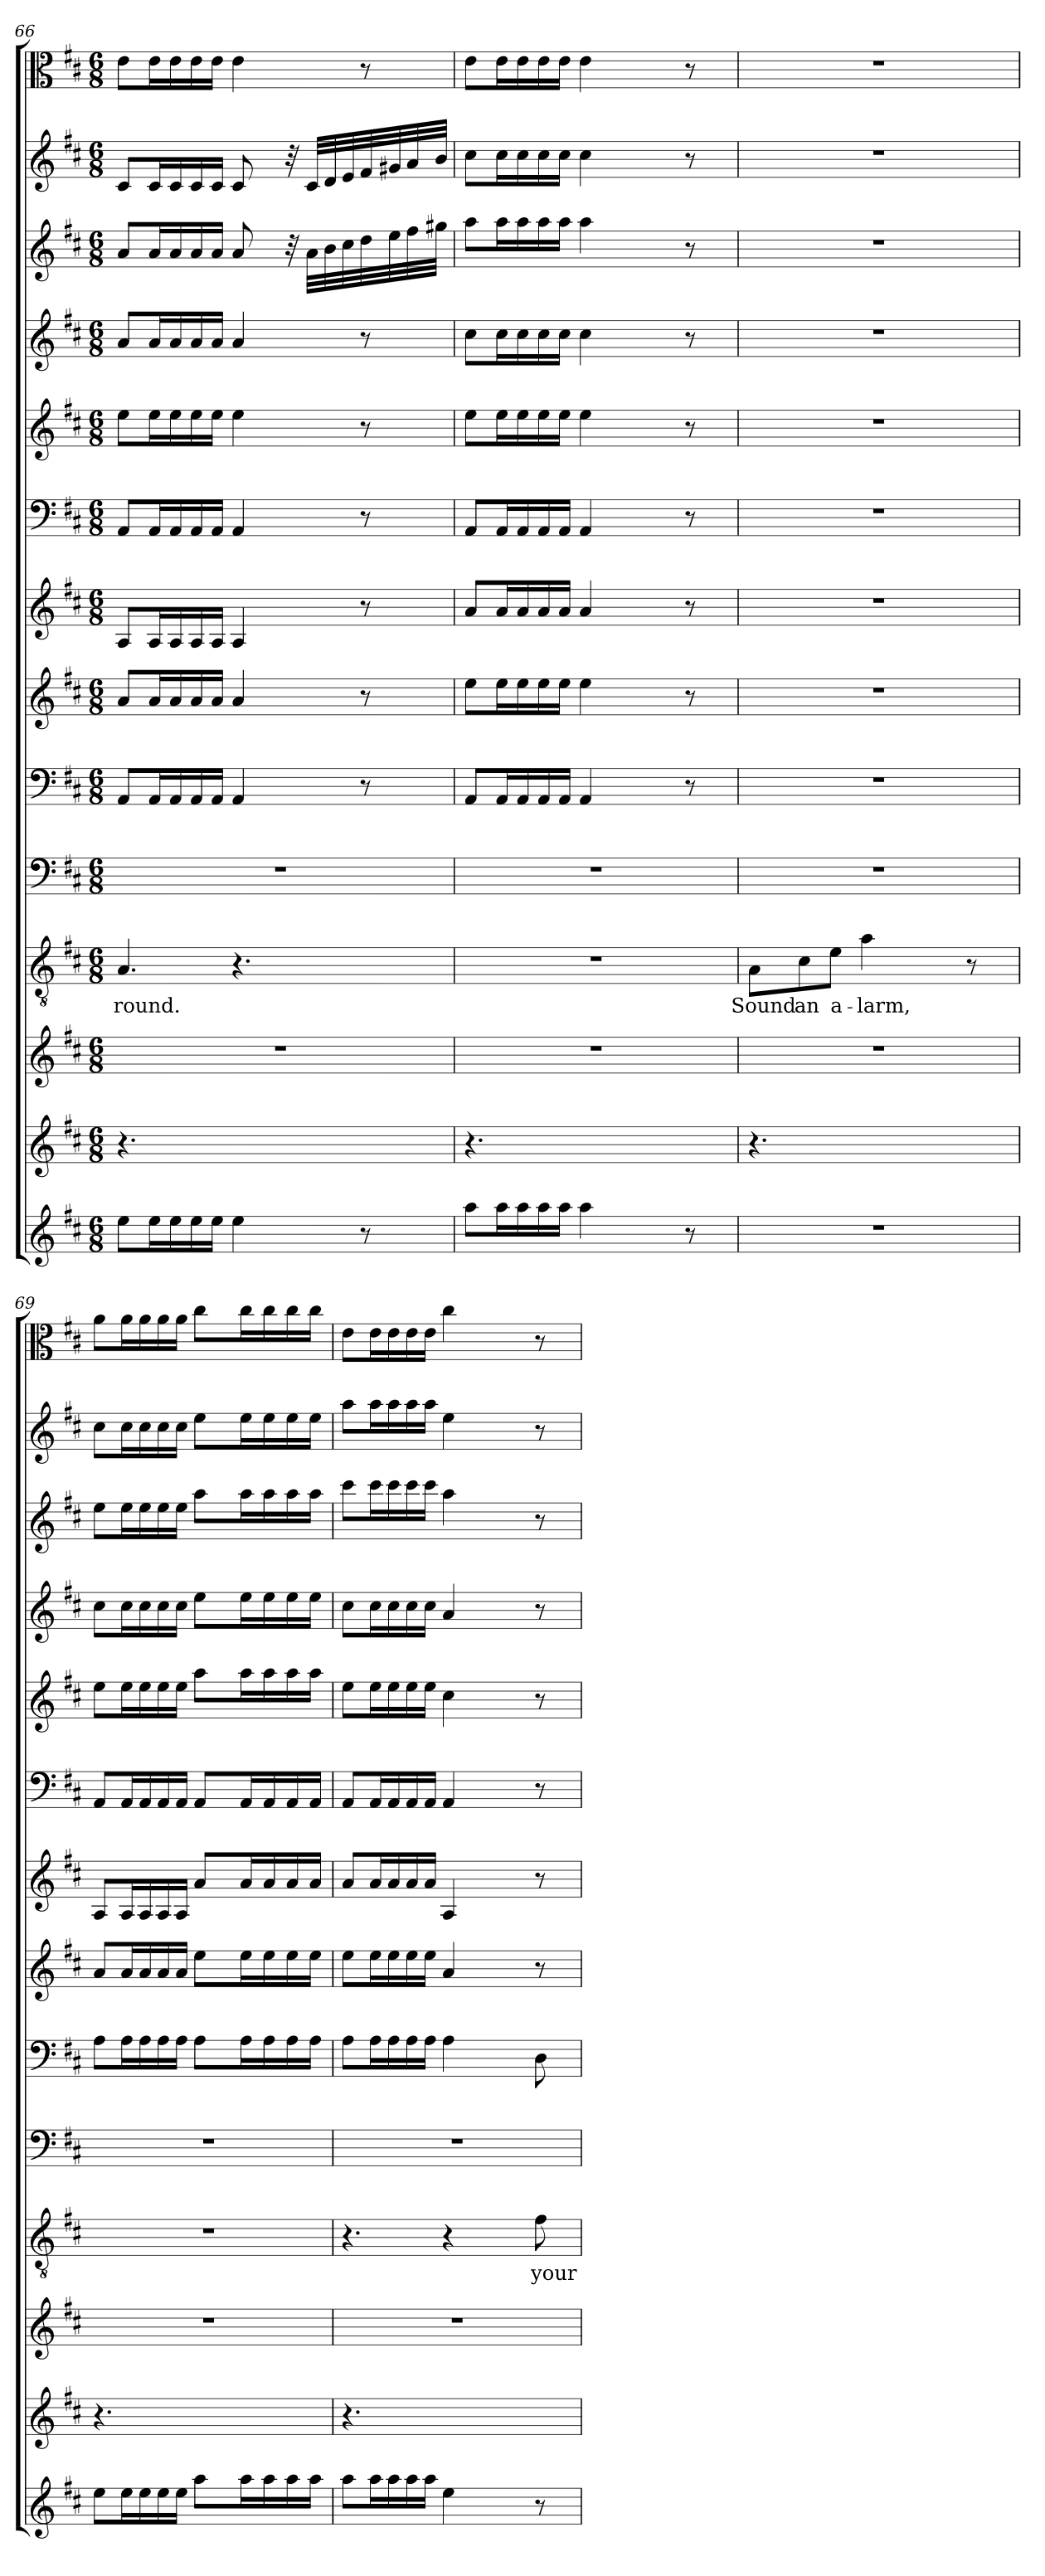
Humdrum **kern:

**kern	**kern	**kern	**kern	**text	**kern	**kern	**kern	**kern	**kern	**kern	**kern	**kern	**kern	**kern
*part14	*part13	*part12	*part11	*part11	*part10	*part9	*part8	*part7	*part6	*part5	*part4	*part3	*part2	*part1
*staff14	*staff13	*staff12	*staff11	*staff11	*staff10	*staff9	*staff8	*staff7	*staff6	*staff5	*staff4	*staff3	*staff2	*staff1
*clefG2	*clefG2	*clefG2	*clefGv2	*	*clefF4	*clefF4	*clefG2	*clefG2	*clefF4	*clefG2	*clefG2	*clefG2	*clefG2	*clefC3
*k[f#c#]	*k[f#c#]	*k[f#c#]	*k[f#c#]	*	*k[f#c#]	*k[f#c#]	*k[f#c#]	*k[f#c#]	*k[f#c#]	*k[f#c#]	*k[f#c#]	*k[f#c#]	*k[f#c#]	*k[f#c#]
*D:	*D:	*D:	*D:	*	*D:	*D:	*D:	*D:	*D:	*D:	*D:	*D:	*D:	*D:
*M6/8	*M6/8	*M6/8	*M6/8	*	*M6/8	*M6/8	*M6/8	*M6/8	*M6/8	*M6/8	*M6/8	*M6/8	*M6/8	*M6/8
=66	=66	=66	=66	=66	=66	=66	=66	=66	=66	=66	=66	=66	=66	=66
8ee\L	4.r	2.r	4.A/	-round.	2.r	8AA/L	8a/L	8A/L	8AA/L	8ee\L	8a/L	8a/L	8c#/L	8e\L
16ee\L	.	.	.	.	.	16AA/L	16a/L	16A/L	16AA/L	16ee\L	16a/L	16a/L	16c#/L	16e\L
16ee\	.	.	.	.	.	16AA/	16a/	16A/	16AA/	16ee\	16a/	16a/	16c#/	16e\
16ee\	.	.	.	.	.	16AA/	16a/	16A/	16AA/	16ee\	16a/	16a/	16c#/	16e\
16ee\JJ	.	.	.	.	.	16AA/JJ	16a/JJ	16A/JJ	16AA/JJ	16ee\JJ	16a/JJ	16a/JJ	16c#/JJ	16e\JJ
4ee\	32ryy	.	4.r	.	.	4AA/	4a/	4A/	4AA/	4ee\	4a/	8a/	8c#/	4e\
.	32ryy	.	.	.	.	.	.	.	.	.	.	.	.	.
.	32ryy	.	.	.	.	.	.	.	.	.	.	.	.	.
.	32ryy	.	.	.	.	.	.	.	.	.	.	.	.	.
.	32ryy	.	.	.	.	.	.	.	.	.	.	32r	32r	.
.	32ryy	.	.	.	.	.	.	.	.	.	.	32a\LLL	32c#/LLL	.
.	32ryy	.	.	.	.	.	.	.	.	.	.	32b\	32d/	.
.	32ryy	.	.	.	.	.	.	.	.	.	.	32cc#\	32e/	.
8r	32ryy	.	.	.	.	8r	8r	8r	8r	8r	8r	32dd\	32f#/	8r
.	32ryy	.	.	.	.	.	.	.	.	.	.	32ee\	32g#X/	.
.	32ryy	.	.	.	.	.	.	.	.	.	.	32ff#\	32a/	.
.	32ryy	.	.	.	.	.	.	.	.	.	.	32gg#X\JJJ	32b/JJJ	.
=67	=67	=67	=67	=67	=67	=67	=67	=67	=67	=67	=67	=67	=67	=67
8aa\L	4.r	2.r	2.r	.	2.r	8AA/L	8ee\L	8a/L	8AA/L	8ee\L	8cc#\L	8aa\L	8cc#\L	8e\L
16aa\L	.	.	.	.	.	16AA/L	16ee\L	16a/L	16AA/L	16ee\L	16cc#\L	16aa\L	16cc#\L	16e\L
16aa\	.	.	.	.	.	16AA/	16ee\	16a/	16AA/	16ee\	16cc#\	16aa\	16cc#\	16e\
16aa\	.	.	.	.	.	16AA/	16ee\	16a/	16AA/	16ee\	16cc#\	16aa\	16cc#\	16e\
16aa\JJ	.	.	.	.	.	16AA/JJ	16ee\JJ	16a/JJ	16AA/JJ	16ee\JJ	16cc#\JJ	16aa\JJ	16cc#\JJ	16e\JJ
4aa\	32ryy	.	.	.	.	4AA/	4ee\	4a/	4AA/	4ee\	4cc#\	4aa\	4cc#\	4e\
.	32ryy	.	.	.	.	.	.	.	.	.	.	.	.	.
.	32ryy	.	.	.	.	.	.	.	.	.	.	.	.	.
.	32ryy	.	.	.	.	.	.	.	.	.	.	.	.	.
.	32ryy	.	.	.	.	.	.	.	.	.	.	.	.	.
.	32ryy	.	.	.	.	.	.	.	.	.	.	.	.	.
.	32ryy	.	.	.	.	.	.	.	.	.	.	.	.	.
.	32ryy	.	.	.	.	.	.	.	.	.	.	.	.	.
8r	32ryy	.	.	.	.	8r	8r	8r	8r	8r	8r	8r	8r	8r
.	32ryy	.	.	.	.	.	.	.	.	.	.	.	.	.
.	32ryy	.	.	.	.	.	.	.	.	.	.	.	.	.
.	32ryy	.	.	.	.	.	.	.	.	.	.	.	.	.
=68	=68	=68	=68	=68	=68	=68	=68	=68	=68	=68	=68	=68	=68	=68
2.r	4.r	2.r	8A\L	Sound	2.r	2.r	2.r	2.r	2.r	2.r	2.r	2.r	2.r	2.r
.	.	.	8c#\	an	.	.	.	.	.	.	.	.	.	.
.	.	.	8e\J	a-	.	.	.	.	.	.	.	.	.	.
.	32ryy	.	4a\	-larm,	.	.	.	.	.	.	.	.	.	.
.	32ryy	.	.	.	.	.	.	.	.	.	.	.	.	.
.	32ryy	.	.	.	.	.	.	.	.	.	.	.	.	.
.	32ryy	.	.	.	.	.	.	.	.	.	.	.	.	.
.	32ryy	.	.	.	.	.	.	.	.	.	.	.	.	.
.	32ryy	.	.	.	.	.	.	.	.	.	.	.	.	.
.	32ryy	.	.	.	.	.	.	.	.	.	.	.	.	.
.	32ryy	.	.	.	.	.	.	.	.	.	.	.	.	.
.	32ryy	.	8r	.	.	.	.	.	.	.	.	.	.	.
.	32ryy	.	.	.	.	.	.	.	.	.	.	.	.	.
.	32ryy	.	.	.	.	.	.	.	.	.	.	.	.	.
.	32ryy	.	.	.	.	.	.	.	.	.	.	.	.	.
=69	=69	=69	=69	=69	=69	=69	=69	=69	=69	=69	=69	=69	=69	=69
8ee\L	4.r	2.r	2.r	.	2.r	8A\L	8a/L	8A/L	8AA/L	8ee\L	8cc#\L	8ee\L	8cc#\L	8a\L
16ee\L	.	.	.	.	.	16A\L	16a/L	16A/L	16AA/L	16ee\L	16cc#\L	16ee\L	16cc#\L	16a\L
16ee\	.	.	.	.	.	16A\	16a/	16A/	16AA/	16ee\	16cc#\	16ee\	16cc#\	16a\
16ee\	.	.	.	.	.	16A\	16a/	16A/	16AA/	16ee\	16cc#\	16ee\	16cc#\	16a\
16ee\JJ	.	.	.	.	.	16A\JJ	16a/JJ	16A/JJ	16AA/JJ	16ee\JJ	16cc#\JJ	16ee\JJ	16cc#\JJ	16a\JJ
8aa\L	32ryy	.	.	.	.	8A\L	8ee\L	8a/L	8AA/L	8aa\L	8ee\L	8aa\L	8ee\L	8cc#\L
.	32ryy	.	.	.	.	.	.	.	.	.	.	.	.	.
.	32ryy	.	.	.	.	.	.	.	.	.	.	.	.	.
.	32ryy	.	.	.	.	.	.	.	.	.	.	.	.	.
16aa\L	32ryy	.	.	.	.	16A\L	16ee\L	16a/L	16AA/L	16aa\L	16ee\L	16aa\L	16ee\L	16cc#\L
.	32ryy	.	.	.	.	.	.	.	.	.	.	.	.	.
16aa\	32ryy	.	.	.	.	16A\	16ee\	16a/	16AA/	16aa\	16ee\	16aa\	16ee\	16cc#\
.	32ryy	.	.	.	.	.	.	.	.	.	.	.	.	.
16aa\	32ryy	.	.	.	.	16A\	16ee\	16a/	16AA/	16aa\	16ee\	16aa\	16ee\	16cc#\
.	32ryy	.	.	.	.	.	.	.	.	.	.	.	.	.
16aa\JJ	32ryy	.	.	.	.	16A\JJ	16ee\JJ	16a/JJ	16AA/JJ	16aa\JJ	16ee\JJ	16aa\JJ	16ee\JJ	16cc#\JJ
.	32ryy	.	.	.	.	.	.	.	.	.	.	.	.	.
=70	=70	=70	=70	=70	=70	=70	=70	=70	=70	=70	=70	=70	=70	=70
8aa\L	4.r	2.r	4.r	.	2.r	8A\L	8ee\L	8a/L	8AA/L	8ee\L	8cc#\L	8ccc#\L	8aa\L	8e\L
16aa\L	.	.	.	.	.	16A\L	16ee\L	16a/L	16AA/L	16ee\L	16cc#\L	16ccc#\L	16aa\L	16e\L
16aa\	.	.	.	.	.	16A\	16ee\	16a/	16AA/	16ee\	16cc#\	16ccc#\	16aa\	16e\
16aa\	.	.	.	.	.	16A\	16ee\	16a/	16AA/	16ee\	16cc#\	16ccc#\	16aa\	16e\
16aa\JJ	.	.	.	.	.	16A\JJ	16ee\JJ	16a/JJ	16AA/JJ	16ee\JJ	16cc#\JJ	16ccc#\JJ	16aa\JJ	16e\JJ
4ee\	32ryy	.	4r	.	.	4A\	4a/	4A/	4AA/	4cc#\	4a/	4aa\	4ee\	4cc#\
.	32ryy	.	.	.	.	.	.	.	.	.	.	.	.	.
.	32ryy	.	.	.	.	.	.	.	.	.	.	.	.	.
.	32ryy	.	.	.	.	.	.	.	.	.	.	.	.	.
.	32ryy	.	.	.	.	.	.	.	.	.	.	.	.	.
.	32ryy	.	.	.	.	.	.	.	.	.	.	.	.	.
.	32ryy	.	.	.	.	.	.	.	.	.	.	.	.	.
.	32ryy	.	.	.	.	.	.	.	.	.	.	.	.	.
8r	32ryy	.	8f#\	your	.	8D\	8r	8r	8r	8r	8r	8r	8r	8r
.	32ryy	.	.	.	.	.	.	.	.	.	.	.	.	.
.	32ryy	.	.	.	.	.	.	.	.	.	.	.	.	.
.	32ryy	.	.	.	.	.	.	.	.	.	.	.	.	.
=	=	=	=	=	=	=	=	=	=	=	=	=	=	=
*-	*-	*-	*-	*-	*-	*-	*-	*-	*-	*-	*-	*-	*-	*-
